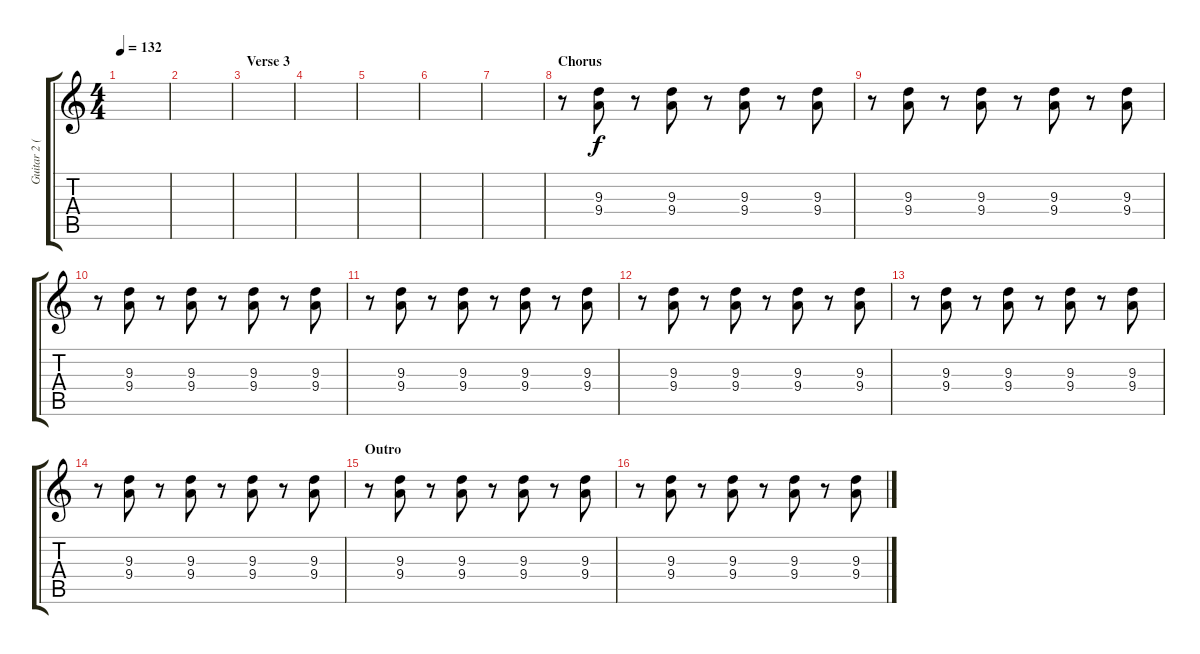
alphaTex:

\track ("Guitar 2 (Part 1 and 3)" "Guitar 2 (") {instrument distortionguitar}
\staff {score tabs}
\tuning (D4 A3 F3 C3 G2 D2) {hide}
\ts (4 4)
\tempo 132
\clef g2
\ks c
|
|
\section ("" "Verse 3")
|
|
|
|
|
\section ("" "Chorus")
r.8{volume 10} (9.3 9.4).8 r.8 (9.3 9.4).8 r.8 (9.3 9.4).8 r.8 (9.3 9.4).8 |
r.8{volume 10} (9.3 9.4).8 r.8 (9.3 9.4).8 r.8 (9.3 9.4).8 r.8 (9.3 9.4).8 |
r.8{volume 10} (9.3 9.4).8 r.8 (9.3 9.4).8 r.8 (9.3 9.4).8 r.8 (9.3 9.4).8 |
r.8{volume 10} (9.3 9.4).8 r.8 (9.3 9.4).8 r.8 (9.3 9.4).8 r.8 (9.3 9.4).8 |
r.8{volume 10} (9.3 9.4).8 r.8 (9.3 9.4).8 r.8 (9.3 9.4).8 r.8 (9.3 9.4).8 |
r.8{volume 10} (9.3 9.4).8 r.8 (9.3 9.4).8 r.8 (9.3 9.4).8 r.8 (9.3 9.4).8 |
r.8{volume 10} (9.3 9.4).8 r.8 (9.3 9.4).8 r.8 (9.3 9.4).8 r.8 (9.3 9.4).8 |
\section ("" "Outro")
r.8{volume 10} (9.3 9.4).8 r.8 (9.3 9.4).8 r.8 (9.3 9.4).8 r.8 (9.3 9.4).8 |
r.8{volume 10} (9.3 9.4).8 r.8 (9.3 9.4).8 r.8 (9.3 9.4).8 r.8 (9.3 9.4).8
